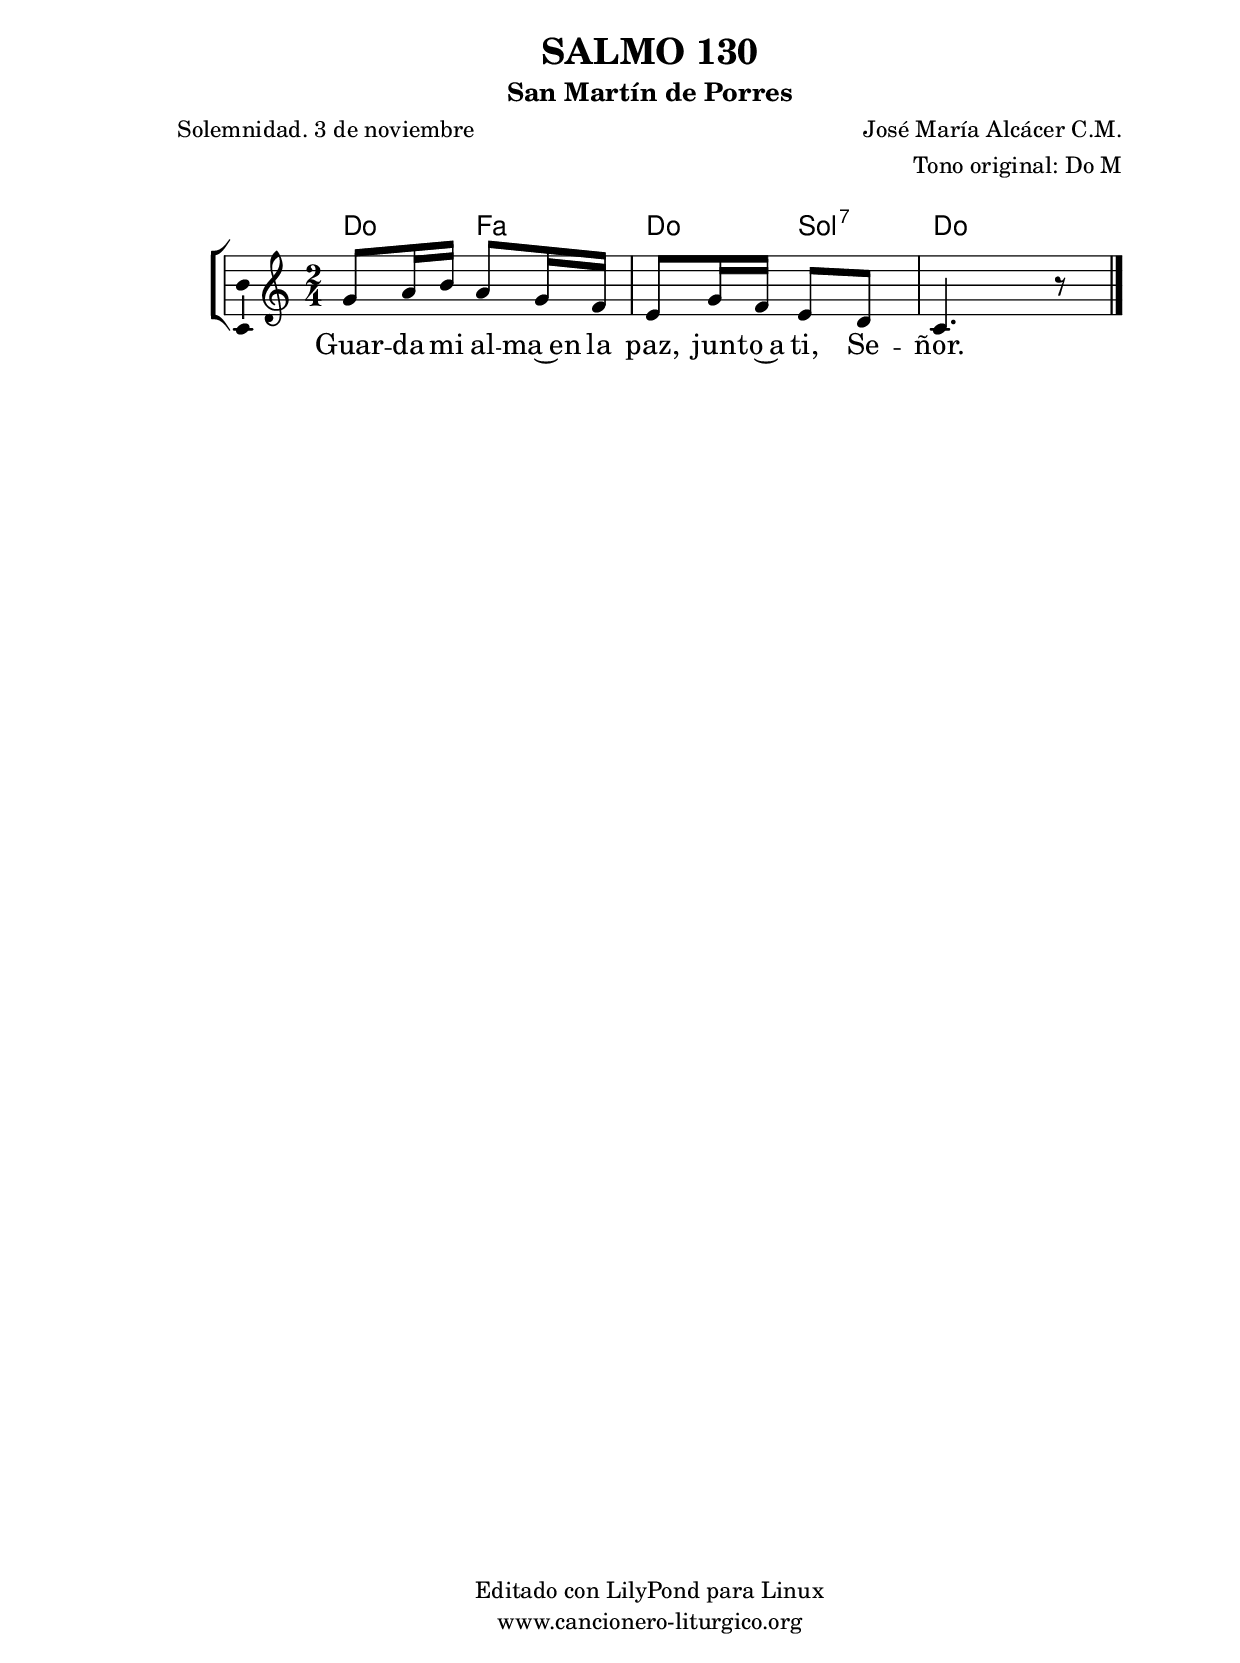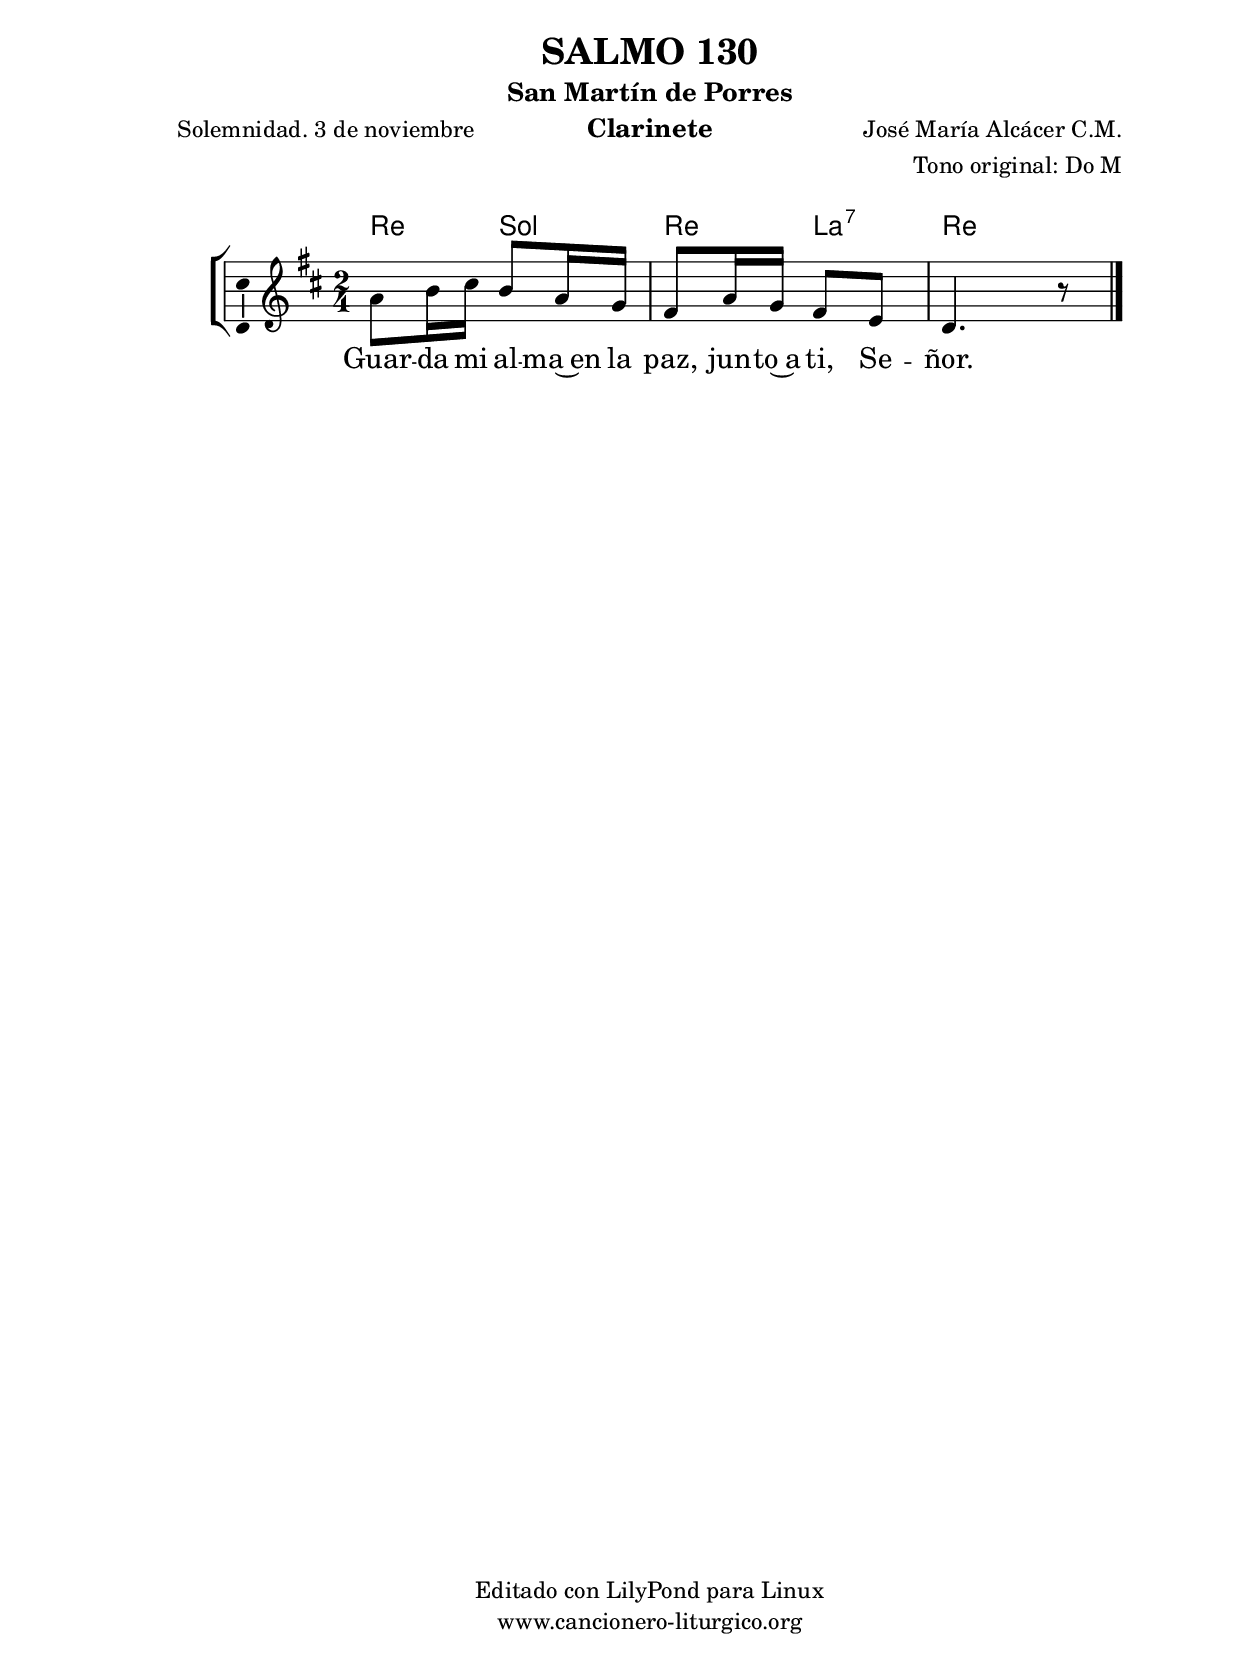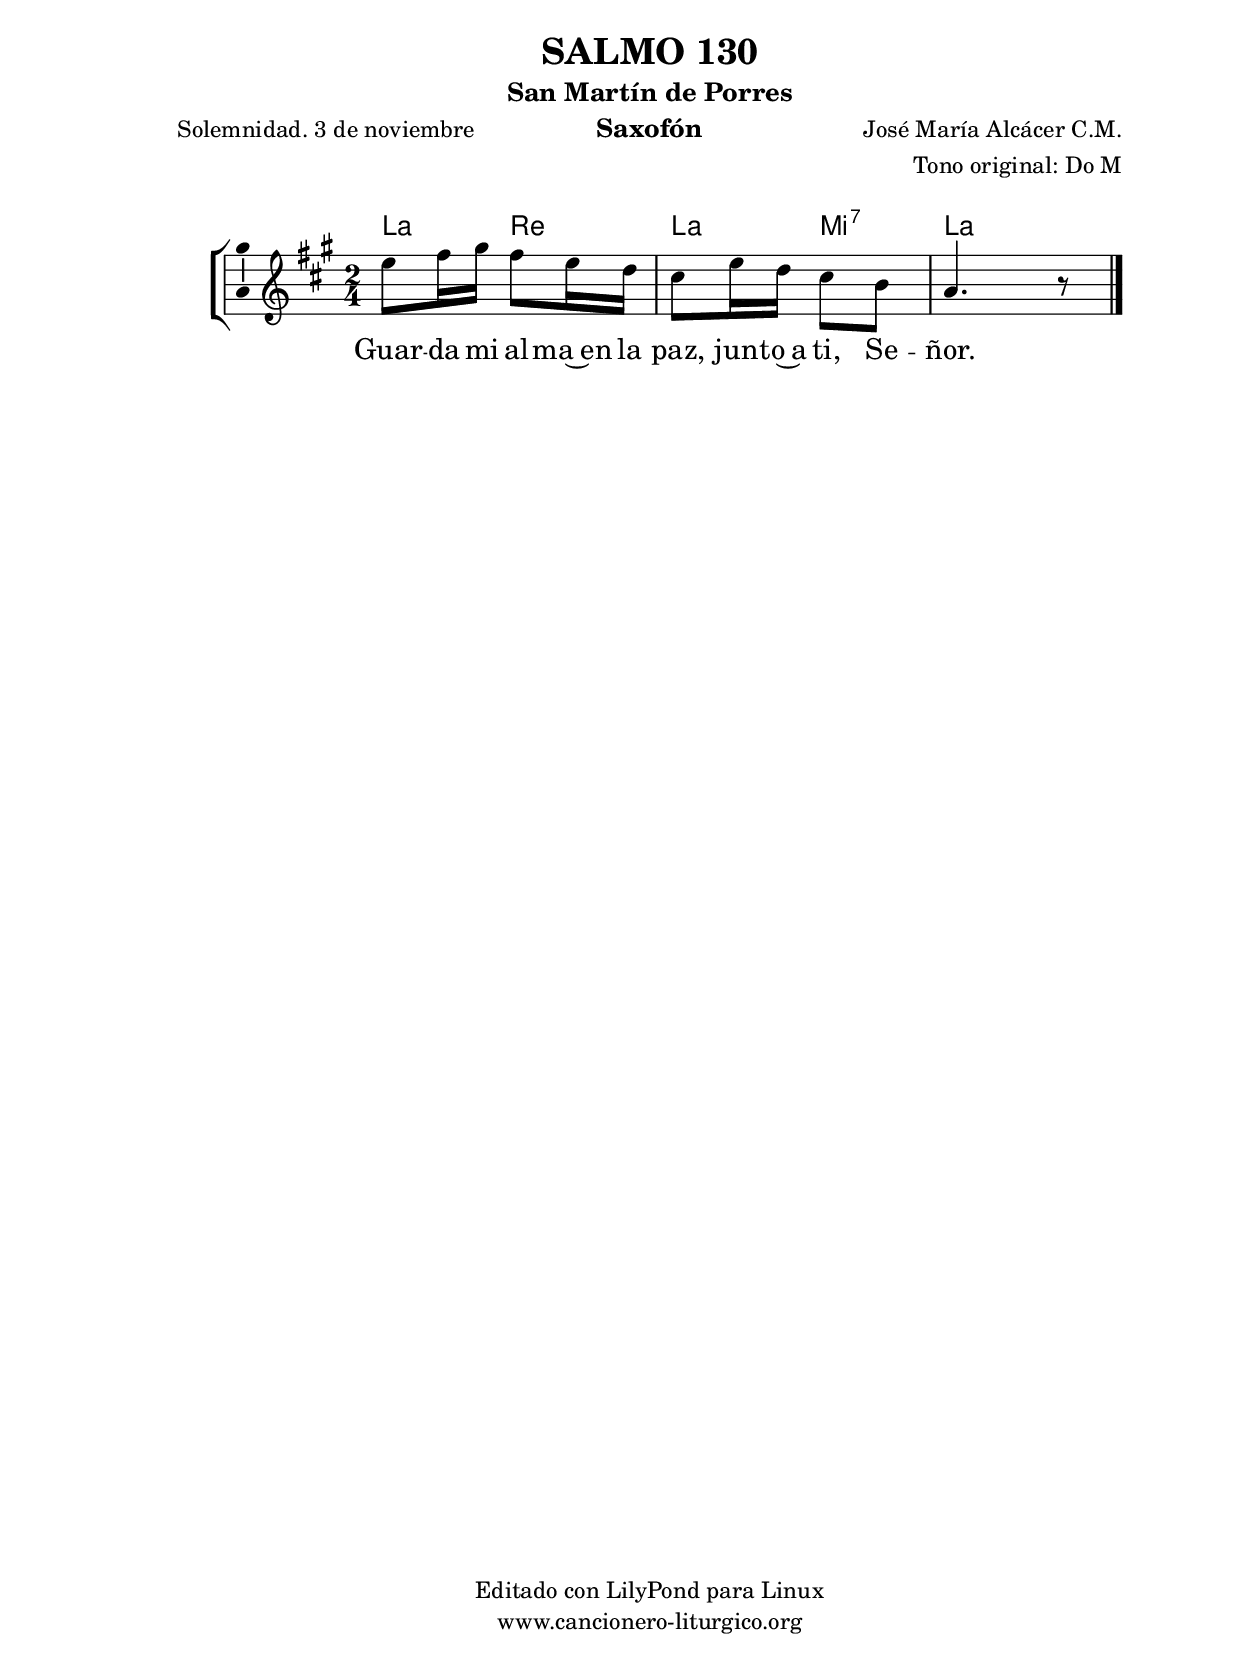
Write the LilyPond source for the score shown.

%
%para convertir .midi en .wav:
%timidity filename.midi -Ow -o finename.wav
%
%
%Para convertir de .wav a .mp3:
%lame -h -m j filename.wav
%
%
%para escuchar el midi:
%timidity nombrefichero.midi
%


%versión de lilypond para la que se ha escrito esta partitura:
\version "2.16.0"

	%Tamaño papel
	#(set-default-paper-size "a4")
	%Tamaño partitura
	#(set-global-staff-size 20)
	%No responde al pulsar sobre una nota
	#(ly:set-option 'point-and-click #f)

%parámetros del encabezamiento:
\header {
	title = "SALMO 130"
	subtitle = "San Martín de Porres"
	composer = "José María Alcácer C.M."
	poet = "Solemnidad. 3 de noviembre"
	meter = ""
	arranger = "Tono original: Do M"
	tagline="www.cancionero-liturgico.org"
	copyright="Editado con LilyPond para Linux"
	}

%parámetros asociados al papel:
\paper  {
	oddHeaderMarkup = \markup {\fill-line { \on-the-fly #not-first-page \fromproperty #'header:title \on-the-fly #not-first-page \fromproperty #'header:composer }}
	evenHeaderMarkup = \markup {\fill-line { \fromproperty #'header:composer \fromproperty #'header:title }}
	#(set-paper-size "a4")
	print-page-number = ##f
	first-page-number = 1
	print-first-page-number = ##f
%	head-separation = 3.0 \cm
	top-margin = 2.0 \cm
	bottom-margin = 0.5\cm
%%%	bottom-margin = -1.0\cm
	left-margin = 3.0 \cm
	line-width = 16.0 \cm 
	indent = 8\mm
	interscoreline = 2.\mm
	between-system-space = 15\mm
%	para que las partituras no llenen la hoja:
	ragged-bottom = ##t
%	idem para la última hoja:
	ragged-last-bottom = ##f
%	para que las partituras llenen el ancho del papel:
	ragged-last = ##f
	after-title-space = 2.5 \cm
%page-count=1
%system-count=8

	%Flexible Vertical Spacing
%	markup-markup-spacing =
%	#'((basic-distance . 15) (minimum-distance . 15) (padding . 3))
	markup-system-spacing =
	#'((basic-distance . 15) (minimum-distance . 15) (padding . 3))
	system-system-spacing =
	#'((basic-distance . 15) (minimum-distance . 15) (padding . 3))
	score-system-spacing =
	#'((basic-distance . 15) (minimum-distance . 15) (padding . 5))
%	top-system-spacing = % header
%	#'((basic-distance . 8) (minimum-distance . 0) (padding . 3))
%	top-markup-spacing =
%	#'((basic-distance . 20) (minimum-distance . 20) (padding . 3))
	last-bottom-spacing = % footer
	#'((basic-distance . 5) (minimum-distance . 5) (padding . 3))
%	score-markup-spacing =
%	#'((basic-distance . 16) (minimum-distance . 13) (padding . 3))

	}


%parámetros que afectan a toda la partitura:
global =  {
	%clave de sol (G):
	\clef G
	%armadura:
%	\transpose ees f
	\key c \major
	\tempo 4=52
	\set Score.tempoHideNote = ##t
	}


acordes = {
	\italianChords
	\chordmode {
%	\transpose ees f
{

c4 f c g:7 c s

	}
	}
}

melodia = 
%	\transpose ees f
{
	\relative c''{
	\time 2/4

g8 a16 b a8 g16 f
e8 g16 f e8 d
c4. r8

	\bar "|."
	}
	}


texto = \lyricmode {
Guar -- da mi al -- ma~en la paz, jun -- to~a ti, Se -- ñor.
	}


acordesStaff = \context ChordNames = acordesStaff <<
	\set chordChanges = ##t
	\acordes
	>>


vozStaff = \context Voice = vozStaff
\with {\consists "Ambitus_engraver"}
<<
%	\set Staff.instrumentName = ""
%	\set Staff.shortInstrumentName = ""
%	\set Staff.midiInstrument = #"clarinet"
%	\set Staff.midiInstrument = #"cello"
%	\set Staff.midiInstrument = #"flute"
	\set Staff.midiInstrument = #"electric guitar (jazz)"
%	\set Staff.midiInstrument = #"english horn"
%	\set Staff.midiInstrument = #"violin"
%	\set Staff.midiInstrument = #"glockenspiel"
	\set Staff.midiMinimumVolume = #0.7
	\set Staff.midiMaximumVolume = #0.9
	\global
	\melodia
	>>


textoStaff = \context Lyrics = textoStaff <<
	\lyricsto vozStaff \texto
	>>

\book {
	\score {
		\context ChoirStaff {
			\override StaffGroup.SystemStartBracket #'collapse-height = #1
			\override Score.SystemStartBar #'collapse-height = #1
			<<
			\acordesStaff
			\vozStaff
			\textoStaff
			>>
			}
		\layout {
	    		\context {
				\Lyrics
				\override LyricText #'font-size = #2
				}
	   		 \context {
				\Score
				%fontSize = #3
				\override StaffSymbol #'staff-space = #(magstep +3)
				%\override Beam #'thickness = #0.55
				%\override SpacingSpanner #'spacing-increment = #1.0
				%\override Slur #'height-limit = #1.5
				}
			}
		}
	\score {
		\unfoldRepeats
		\context ChoirStaff {
			<<
			\acordesStaff
			\vozStaff
			>>
			}
		\midi {
	  		\context {
	  			\Score
				tempoWholesPerMinute = #(ly:make-moment 70 4)
				}
			}
		}
	}

%Partitura para clarinete
#(define output-suffix "C")
\book {
	\header{
		instrument = "Clarinete"
		}
	\score {
		\context ChoirStaff {
			\override StaffGroup.SystemStartBracket #'collapse-height = #1
			\override Score.SystemStartBar #'collapse-height = #1
\transpose c d
			<<
			\acordesStaff
			\vozStaff
			\textoStaff
			>>
			}
		\layout {
	    		\context {
				\Lyrics
				\override LyricText #'font-size = #2
				}
	   		 \context {
				\Score
				%fontSize = #3
				\override StaffSymbol #'staff-space = #(magstep +3)
				%\override Beam #'thickness = #0.55
				%\override SpacingSpanner #'spacing-increment = #1.0
				%\override Slur #'height-limit = #1.5
				}
			}
		}
	}

%Partitura para saxofón
#(define output-suffix "S")
\book {
	\header{
		instrument = "Saxofón"
		}
	\score {
		\context ChoirStaff {
			\override StaffGroup.SystemStartBracket #'collapse-height = #1
			\override Score.SystemStartBar #'collapse-height = #1
\transpose c a
			<<
			\acordesStaff
			\vozStaff
			\textoStaff
			>>
			}
		\layout {
	    		\context {
				\Lyrics
				\override LyricText #'font-size = #2
				}
	   		 \context {
				\Score
				%fontSize = #3
				\override StaffSymbol #'staff-space = #(magstep +3)
				%\override Beam #'thickness = #0.55
				%\override SpacingSpanner #'spacing-increment = #1.0
				%\override Slur #'height-limit = #1.5
				}
			}
		}
	}

